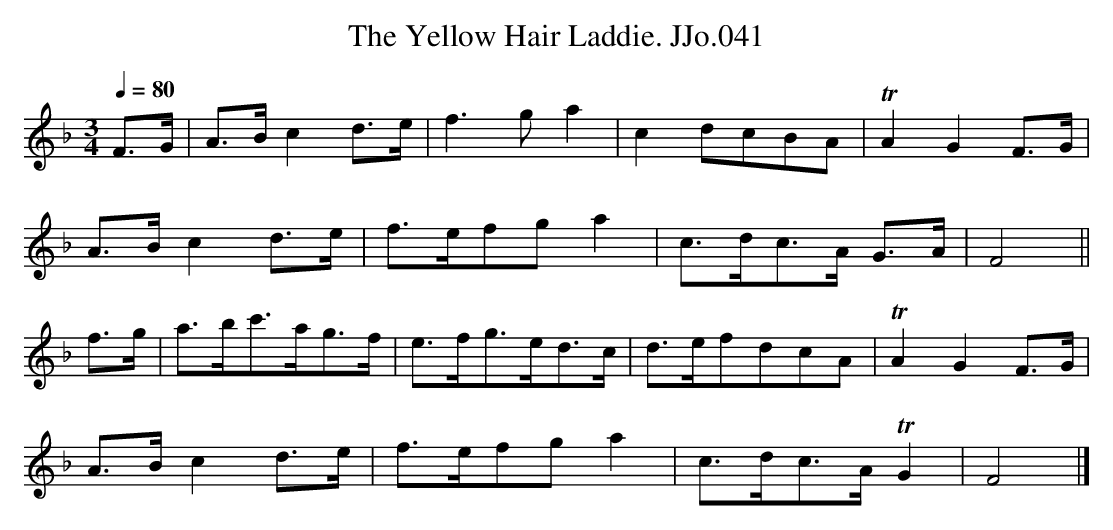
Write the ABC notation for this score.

X:1
T:Yellow Hair Laddie. JJo.041, The
M:3/4
L:1/8
Q:1/4=80
K:F
F>G|A>B c2d>e|f3ga2|c2dcBA|TA2G2F>G|
A>B c2d>e|f>efg a2|c>dc>A G>A|F4||
f>g|a>bc'>ag>f|e>fg>ed>c|d>efdcA|TA2G2F>G|
A>B c2d>e|f>efg a2|c>dc>A TG2|F4|]
